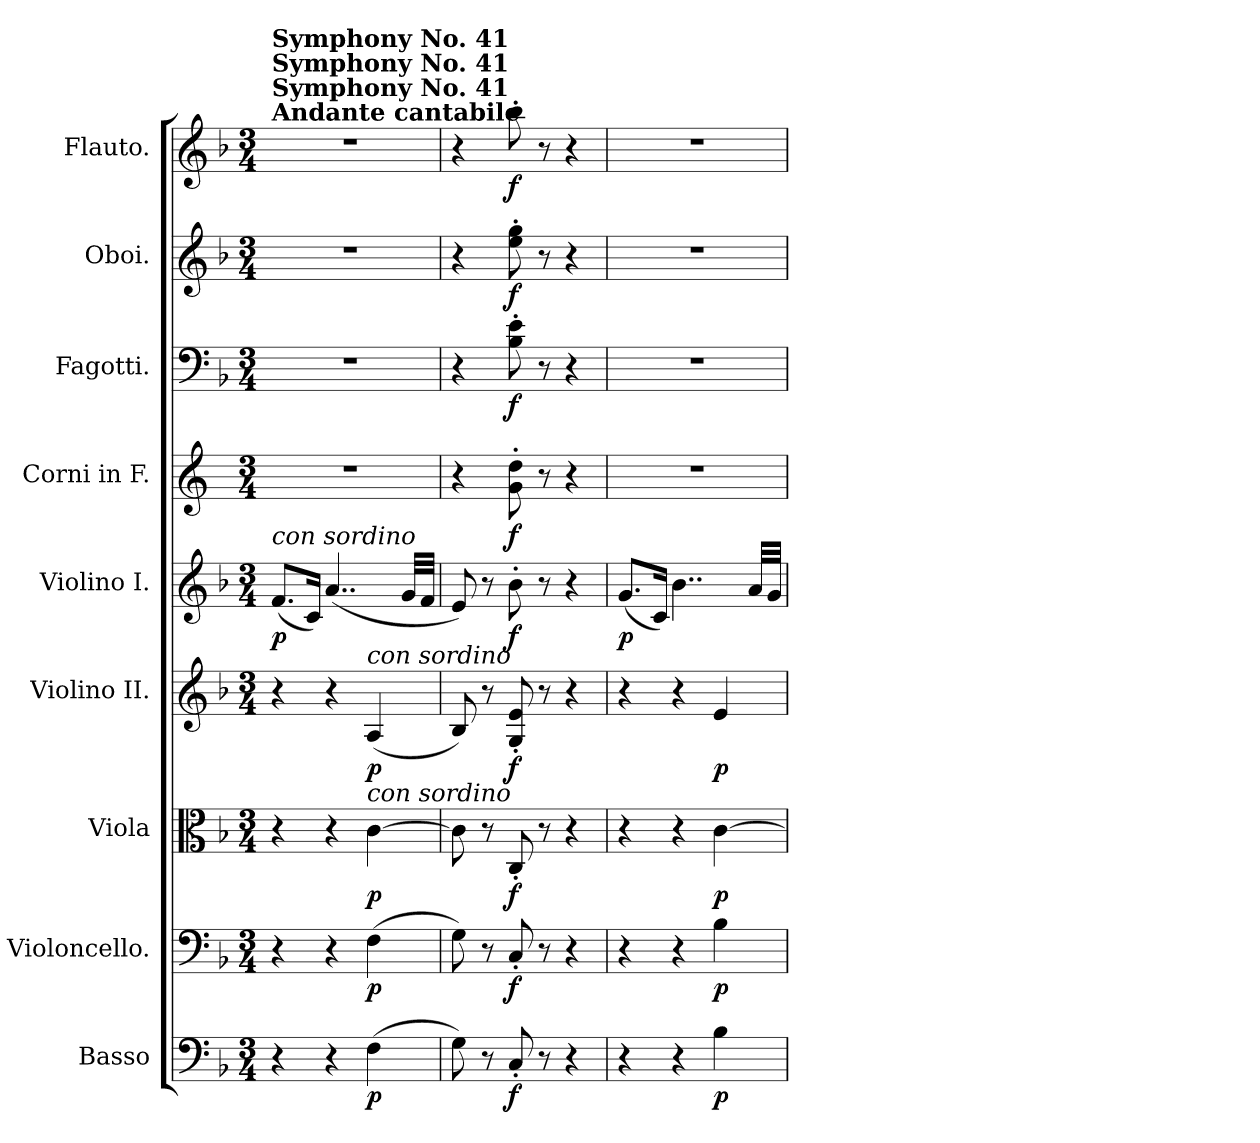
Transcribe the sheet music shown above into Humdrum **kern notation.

**kern	**dynam	**kern	**dynam	**kern	**dynam	**kern	**dynam	**kern	**dynam	**kern	**dynam	**kern	**dynam	**kern	**dynam	**kern	**dynam
*part9	*part9	*part8	*part8	*part7	*part7	*part6	*part6	*part5	*part5	*part4	*part4	*part3	*part3	*part2	*part2	*part1	*part1
*staff9	*staff9	*staff8	*staff8	*staff7	*staff7	*staff6	*staff6	*staff5	*staff5	*staff4	*staff4	*staff3	*staff3	*staff2	*staff2	*staff1	*staff1
*I"Basso	*	*I"Violoncello.	*	*I"Viola	*	*I"Violino II.	*	*I"Violino I.	*	*I"Corni in F.	*	*I"Fagotti.	*	*I"Oboi.	*	*I"Flauto.	*
*I'Bso.	*	*I'Vcl.	*	*I'Vla.	*	*I'Vlno II.	*	*I'Vlno I.	*	*I'Cn F.	*	*I'Fgt.	*	*I'Ob.	*	*I'Fl.	*
*clefF4	*	*clefF4	*	*clefC3	*	*clefG2	*	*clefG2	*	*clefG2	*	*clefF4	*	*clefG2	*	*clefG2	*
*ITrd7c12	*	*	*	*	*	*	*	*	*	*ITrd4c7	*	*	*	*	*	*	*
*k[b-]	*	*k[b-]	*	*k[b-]	*	*k[b-]	*	*k[b-]	*	*k[b-]	*	*k[b-]	*	*k[b-]	*	*k[b-]	*
*M3/4	*	*M3/4	*	*M3/4	*	*M3/4	*	*M3/4	*	*M3/4	*	*M3/4	*	*M3/4	*	*M3/4	*
*MM40	*	*MM40	*	*MM40	*	*MM40	*	*MM40	*	*MM40	*	*MM40	*	*MM40	*	*MM40	*
=1	=1	=1	=1	=1	=1	=1	=1	=1	=1	=1	=1	=1	=1	=1	=1	=1	=1
!	!	!	!	!	!	!	!	!	!	!	!	!	!	!	!	!LO:TX:a:B:t=Andante cantabile	!
!	!	!	!	!	!	!	!	!	!	!	!	!	!	!	!	!LO:TX:a:B:t=Symphony No. 41	!
!	!	!	!	!	!	!	!	!	!	!	!	!	!	!	!	!LO:TX:a:B:t=Symphony No. 41	!
!	!	!	!	!	!	!	!	!	!	!	!	!	!	!	!	!LO:TX:a:B:t=Symphony No. 41	!
!	!	!	!	!	!	!	!	!LO:TX:a:i:t=con sordino	!	!	!	!	!	!	!	!	!
!	!	!	!	!	!	!	!	!	!LO:DY:b	!	!	!	!	!	!	!	!
4r	.	4r	.	4r	.	4r	.	(<8.f/L	p	2.r	.	2.r	.	2.r	.	2.r	.
.	.	.	.	.	.	.	.	16c/Jk)	.	.	.	.	.	.	.	.	.
4r	.	4r	.	4r	.	4r	.	(<4..a/	.	.	.	.	.	.	.	.	.
!	!	!	!	!	!	!LO:TX:a:i:t=con sordino	!	!	!	!	!	!	!	!	!	!	!
!	!	!	!	!LO:TX:a:i:t=con sordino	!	!	!	!	!	!	!	!	!	!	!	!	!
!	!LO:DY:b	!	!LO:DY:b	!	!LO:DY:b	!	!LO:DY:b	!	!	!	!	!	!	!	!	!	!
(>4FF\	p	(>4F\	p	[4c\	p	(<4A/	p	.	.	.	.	.	.	.	.	.	.
.	.	.	.	.	.	.	.	32g/LLL	.	.	.	.	.	.	.	.	.
.	.	.	.	.	.	.	.	32f/JJJ	.	.	.	.	.	.	.	.	.
=2	=2	=2	=2	=2	=2	=2	=2	=2	=2	=2	=2	=2	=2	=2	=2	=2	=2
8GG\)	.	8G\)	.	8c\]	.	8B-/)	.	8e/)	.	4r	.	4r	.	4r	.	4r	.
8r	.	8r	.	8r	.	8r	.	8r	.	.	.	.	.	.	.	.	.
!	!LO:DY:b	!	!LO:DY:b	!	!LO:DY:b	!	!LO:DY:b	!	!LO:DY:b	!	!LO:DY:b	!	!LO:DY:b	!	!LO:DY:b	!	!LO:DY:b
8CC'/	f	8C'/	f	8C'/	f	8G/' 8e/'	f	8b-'\	f	8c\' 8g\'	f	8B-\' 8e\'	f	8ee\' 8gg\'	f	8bb-'\	f
8r	.	8r	.	8r	.	8r	.	8r	.	8r	.	8r	.	8r	.	8r	.
4r	.	4r	.	4r	.	4r	.	4r	.	4r	.	4r	.	4r	.	4r	.
=3	=3	=3	=3	=3	=3	=3	=3	=3	=3	=3	=3	=3	=3	=3	=3	=3	=3
!	!	!	!	!	!	!	!	!	!LO:DY:b	!	!	!	!	!	!	!	!
4r	.	4r	.	4r	.	4r	.	(<8.g/L	p	2.r	.	2.r	.	2.r	.	2.r	.
.	.	.	.	.	.	.	.	16c/Jk)	.	.	.	.	.	.	.	.	.
4r	.	4r	.	4r	.	4r	.	4..b-\	.	.	.	.	.	.	.	.	.
!	!LO:DY:b	!	!LO:DY:b	!	!LO:DY:b	!	!LO:DY:b	!	!	!	!	!	!	!	!	!	!
4BB-\	p	4B-\	p	[4c\	p	4e/	p	.	.	.	.	.	.	.	.	.	.
.	.	.	.	.	.	.	.	32a/LLL	.	.	.	.	.	.	.	.	.
.	.	.	.	.	.	.	.	32g/JJJ	.	.	.	.	.	.	.	.	.
=	=	=	=	=	=	=	=	=	=	=	=	=	=	=	=	=	=
*-	*-	*-	*-	*-	*-	*-	*-	*-	*-	*-	*-	*-	*-	*-	*-	*-	*-
